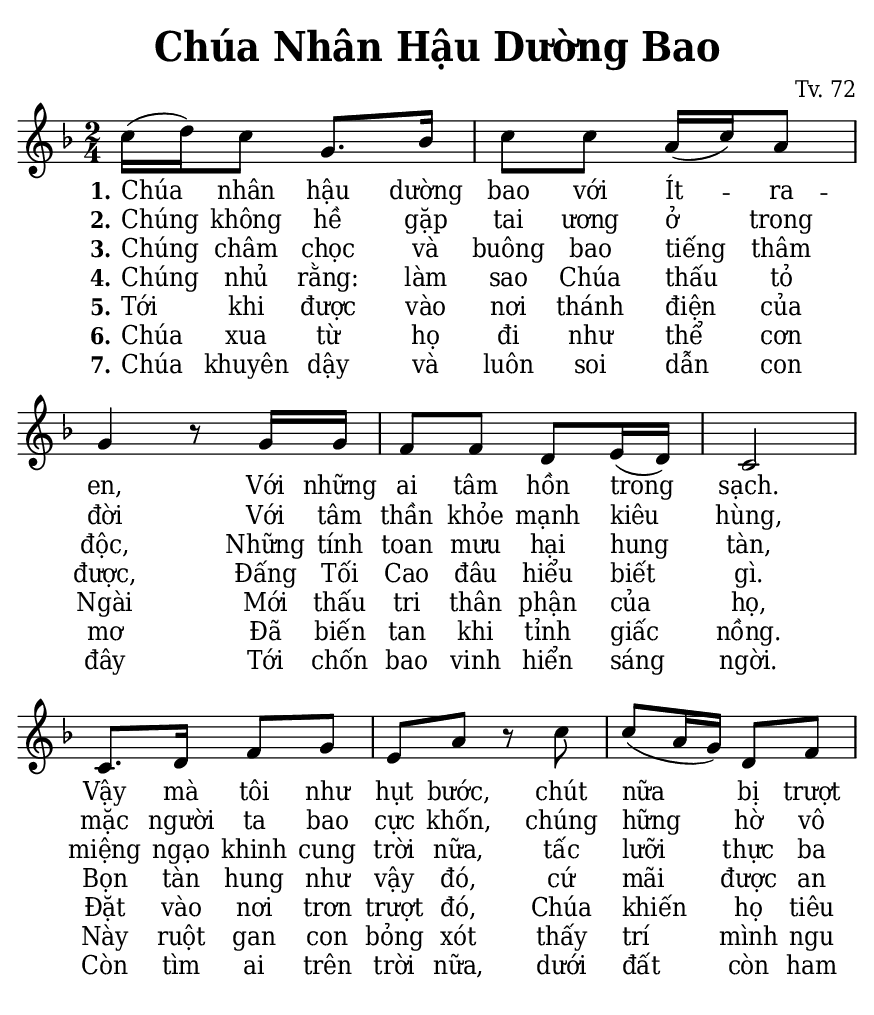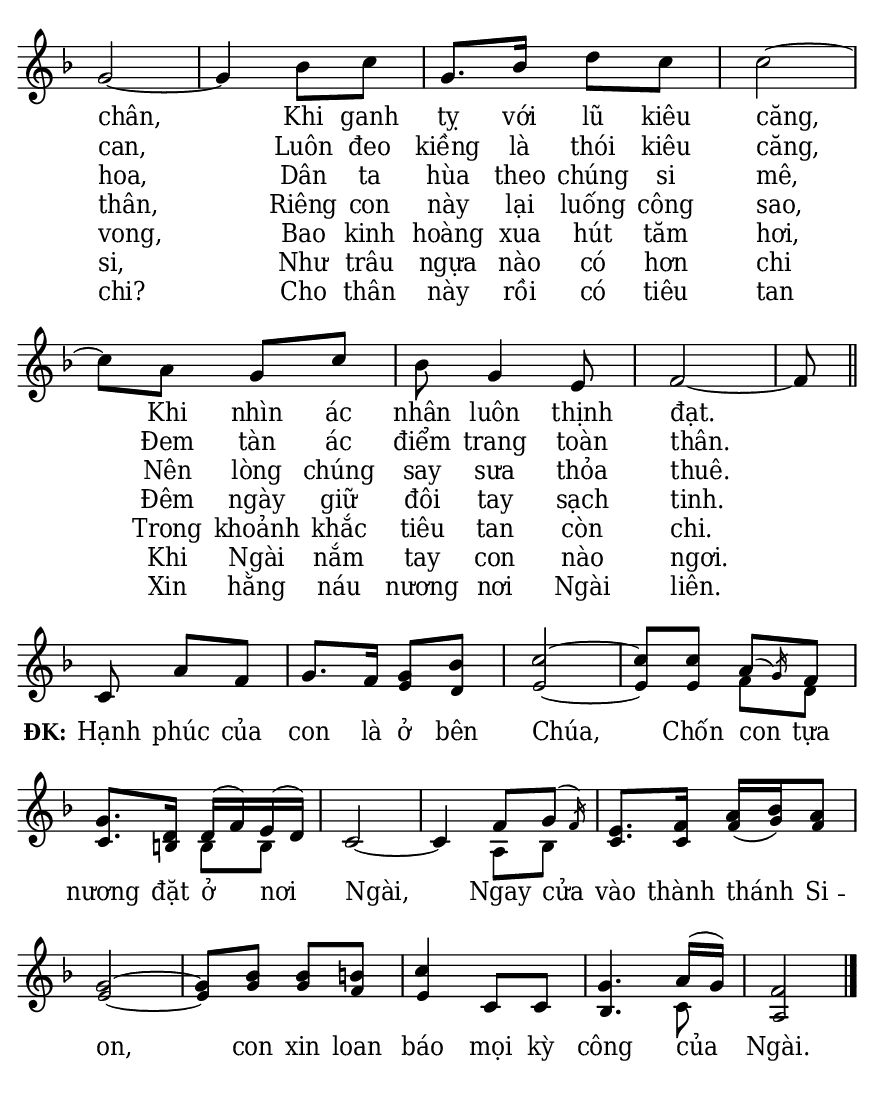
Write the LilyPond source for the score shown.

% Cài đặt chung\
\version "2.22.1"
\include "english.ly"

\header {
  title = \markup { \fontsize #1 "Chúa Nhân Hậu Dường Bao" }
  composer = "Tv. 72"
  %arranger = "Lm. Kim Long"
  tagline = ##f
}

% Nhạc phiên khúc
nhacPhienKhucSop = \relative c'' {
  c16 (d) c8 g8. bf16 |
  c8 c a16 (c) a8 |
  g4 r8 g16 g |
  f8 f d e16 (d) |
  c2 |
  c8. d16 f8 g |
  e a r c |
  c (a16 g) d8 f |
  g2 ~ |
  g4 bf8 c |
  g8. bf16 d8 c |
  c2 ~ |
  c8 a g c |
  bf g4 e8 |
  f2 ~ |
  f8 \bar "||" \break
  
  c a' f |
  g8. f16 g8 bf |
  c2 ~ |
  c8 c
  \afterGrace a8 [({
    \override Flag.stroke-style = #"grace"
    g16)}
  \revert Flag.stroke-style
  f8] |
  g8. d16 d (f) e (d) |
  c2 ~ |
  c4 f8
  \afterGrace g8 ({
    \override Flag.stroke-style = #"grace"
    f16)}
  \revert Flag.stroke-style
  e8. f16 a (bf) a8 |
  g2 ~ |
  g8 bf bf b! |
  c4 c,8 c |
  g'4. a16 (g) |
  f2 \bar "|."
}

nhacPhienKhucAlto = \relative c' {
  R2*15
  r8
  c a' f |
  g8. f16 e8 d |
  e2 ~ |
  e8 e f d |
  c8. b!16 b8 b |
  c2 ~ |
  c4 a8 [bf] |
  c8. c16 f (g) f8 |
  e2 ~ |
  e8 g g f |
  e4 c8 c |
  bf4. c8 |
  a2
}

% Lời phiên khúc
loiPhienKhucSop = \lyrics {
  <<
    {
      \set stanza = "1."
      Chúa nhân hậu dường bao với Ít -- ra -- en,
      Với những ai tâm hồn trong sạch.
      Vậy mà tôi như hụt bước, chút nữa bị trượt chân,
      Khi ganh tỵ với lũ kiêu căng,
      Khi nhìn ác nhân luôn thịnh đạt.
    }
    \new Lyrics {
	    \set associatedVoice = "beSop"
	    \set stanza = "2."
	    Chúng không hề gặp tai ương ở trong đời
	    Với tâm thần khỏe mạnh kiêu hùng,
	    mặc người ta bao cực khốn,
	    chúng hững hờ vô can,
	    Luôn đeo kiềng là thói kiêu căng,
	    Đem tàn ác điểm trang toàn thân.
    }
    \new Lyrics {
	    \set associatedVoice = "beSop"
	    \set stanza = "3."
	    Chúng châm chọc và buông bao tiếng thâm độc,
	    Những tính toan mưu hại hung tàn,
	    miệng ngạo khinh cung trời nữa,
	    tấc lưỡi thực ba hoa,
	    Dân ta hùa theo chúng si mê,
	    Nên lòng chúng say sưa thỏa thuê.
    }
    \new Lyrics {
	    \set associatedVoice = "beSop"
	    \set stanza = "4."
	    Chúng nhủ rằng: làm sao Chúa thấu tỏ được,
	    Đấng Tối Cao đâu hiểu biết gì.
	    Bọn tàn hung như vậy đó, cứ mãi được an thân,
	    Riêng con này lại luống công sao,
	    Đêm ngày giữ đôi tay sạch tinh.
    }
    \new Lyrics {
	    \set associatedVoice = "beSop"
	    \set stanza = "5."
	    Tới khi được vào nơi thánh điện của Ngài
	    Mới thấu tri thân phận của họ,
	    Đặt vào nơi trơn trượt đó,
	    Chúa khiến họ tiêu vong,
	    Bao kinh hoàng xua hút tăm hơi,
	    Trong khoảnh khắc tiêu tan còn chi.
    }
    \new Lyrics {
	    \set associatedVoice = "beSop"
	    \set stanza = "6."
	    Chúa xua từ họ đi như thể cơn mơ
	    Đã biến tan khi tỉnh giấc nồng.
	    Này ruột gan con bỏng xót thấy trí mình ngu si,
	    Như trâu ngựa nào có hơn chi
	    Khi Ngài nắm tay con nào ngơi.
    }
    \new Lyrics {
	    \set associatedVoice = "beSop"
	    \set stanza = "7."
	    Chúa khuyên dậy và luôn soi dẫn con đây
	    Tới chốn bao vinh hiển sáng ngời.
	    Còn tìm ai trên trời nữa,
	    dưới đất còn ham chi?
	    Cho thân này rồi có tiêu tan
	    Xin hằng náu nương nơi Ngài liên.
    }
  >>
  \set stanza = "ĐK:"
  Hạnh phúc của con là ở bên Chúa,
  Chốn con tựa nương đặt ở nơi Ngài,
  Ngay cửa vào thành thánh Si -- on,
  con xin loan báo mọi kỳ công của Ngài.
}

% Dàn trang
\paper {
  #(set-paper-size "a5")
  top-margin = 3\mm
  bottom-margin = 3\mm
  left-margin = 3\mm
  right-margin = 3\mm
  indent = #0
  #(define fonts
	 (make-pango-font-tree "Deja Vu Serif Condensed"
	 		       "Deja Vu Serif Condensed"
			       "Deja Vu Serif Condensed"
			       (/ 20 20)))
  print-page-number = ##f
  system-system-spacing = #'((basic-distance . 0.1)
                             (padding . 3))
  page-count = 2
  ragged-bottom = ##t
}

TongNhip = {
  \key f \major \time 2/4
  \set Timing.beamExceptions = #'()
  \set Timing.baseMoment = #(ly:make-moment 1/4)
}

% Đổi kích thước nốt cho bè phụ
notBePhu =
#(define-music-function (font-size music) (number? ly:music?)
   (for-some-music
     (lambda (m)
       (if (music-is-of-type? m 'rhythmic-event)
           (begin
             (set! (ly:music-property m 'tweaks)
                   (cons `(font-size . ,font-size)
                         (ly:music-property m 'tweaks)))
             #t)
           #f))
     music)
   music)

\score {
  \new ChoirStaff <<
    \new Staff \with {
        \consists "Merge_rests_engraver"
        printPartCombineTexts = ##f
      }
      <<
      \new Voice \TongNhip \partCombine 
        \nhacPhienKhucSop
        \notBePhu -1 { \nhacPhienKhucAlto }
      \new NullVoice = beSop \nhacPhienKhucSop
      \new Lyrics \lyricsto beSop \loiPhienKhucSop
      >>
  >>
  \layout {
    %\override Staff.TimeSignature.transparent = ##t
    \override Lyrics.LyricSpace.minimum-distance = #1.1
    \override Score.BarNumber.break-visibility = ##(#f #f #f)
    \override Score.SpacingSpanner.uniform-stretching = ##t
  } 
}
